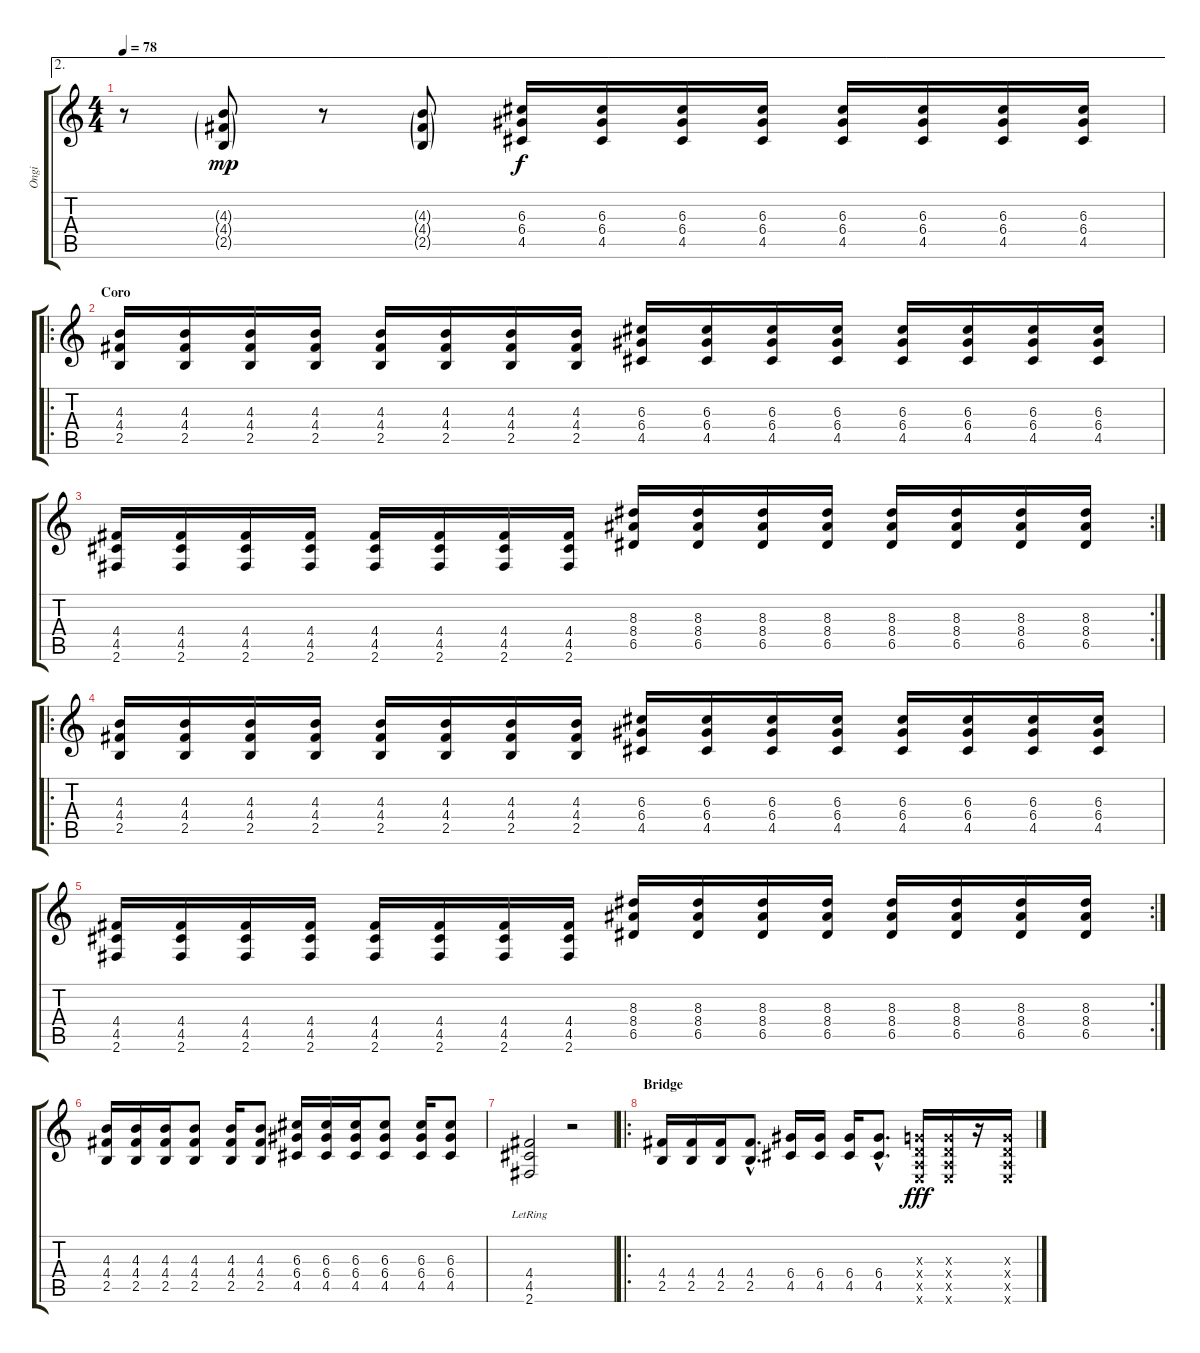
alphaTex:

\track ("Ongi" "Ongi") {instrument distortionguitar}
\staff {score tabs}
\tuning (E4 B3 G3 D3 A2 E2) {hide}
\ae 2
\ts (4 4)
\tempo 78
\clef g2
\ks c
r.8{dy mp} (4.3{g} 4.4{g} 2.5{g}).8 r.8 (4.3{g} 4.4{g} 2.5{g}).8 (6.3 6.4 4.5).16{dy f volume 11 instrument distortionguitar} (6.3 6.4 4.5).16 (6.3 6.4 4.5).16 (6.3 6.4 4.5).16 (6.3 6.4 4.5).16 (6.3 6.4 4.5).16 (6.3 6.4 4.5).16 (6.3 6.4 4.5).16 |
\ro
\section ("" "Coro")
(4.3 4.4 2.5).16 (4.3 4.4 2.5).16 (4.3 4.4 2.5).16 (4.3 4.4 2.5).16 (4.3 4.4 2.5).16 (4.3 4.4 2.5).16 (4.3 4.4 2.5).16 (4.3 4.4 2.5).16 (6.3 6.4 4.5).16 (6.3 6.4 4.5).16 (6.3 6.4 4.5).16 (6.3 6.4 4.5).16 (6.3 6.4 4.5).16 (6.3 6.4 4.5).16 (6.3 6.4 4.5).16 (6.3 6.4 4.5).16 |
\rc 2
(4.4 4.5 2.6).16 (4.4 4.5 2.6).16 (4.4 4.5 2.6).16 (4.4 4.5 2.6).16 (4.4 4.5 2.6).16 (4.4 4.5 2.6).16 (4.4 4.5 2.6).16 (4.4 4.5 2.6).16 (8.3 8.4 6.5).16 (8.3 8.4 6.5).16 (8.3 8.4 6.5).16 (8.3 8.4 6.5).16 (8.3 8.4 6.5).16 (8.3 8.4 6.5).16 (8.3 8.4 6.5).16 (8.3 8.4 6.5).16 |
\ro
(4.3 4.4 2.5).16 (4.3 4.4 2.5).16 (4.3 4.4 2.5).16 (4.3 4.4 2.5).16 (4.3 4.4 2.5).16 (4.3 4.4 2.5).16 (4.3 4.4 2.5).16 (4.3 4.4 2.5).16 (6.3 6.4 4.5).16 (6.3 6.4 4.5).16 (6.3 6.4 4.5).16 (6.3 6.4 4.5).16 (6.3 6.4 4.5).16 (6.3 6.4 4.5).16 (6.3 6.4 4.5).16 (6.3 6.4 4.5).16 |
\rc 2
(4.4 4.5 2.6).16 (4.4 4.5 2.6).16 (4.4 4.5 2.6).16 (4.4 4.5 2.6).16 (4.4 4.5 2.6).16 (4.4 4.5 2.6).16 (4.4 4.5 2.6).16 (4.4 4.5 2.6).16 (8.3 8.4 6.5).16 (8.3 8.4 6.5).16 (8.3 8.4 6.5).16 (8.3 8.4 6.5).16 (8.3 8.4 6.5).16 (8.3 8.4 6.5).16 (8.3 8.4 6.5).16 (8.3 8.4 6.5).16 |
(4.3 4.4 2.5).16 (4.3 4.4 2.5).16 (4.3 4.4 2.5).16 (4.3 4.4 2.5).8 (4.3 4.4 2.5).16 (4.3 4.4 2.5).8 (6.3 6.4 4.5).16 (6.3 6.4 4.5).16 (6.3 6.4 4.5).16 (6.3 6.4 4.5).8 (6.3 6.4 4.5).16 (6.3 6.4 4.5).8 |
(4.4{lr} 4.5{lr} 2.6{lr}).2 r.2 |
\ro
\section ("" "Bridge")
(4.4 2.5).16 (4.4 2.5).16 (4.4 2.5).16 (4.4{hac} 2.5{hac}).8{d} (6.4 4.5).16 (6.4 4.5).16 (6.4 4.5).16 (6.4{hac} 4.5{hac}).8{d} (0.3{x} 0.4{x} 0.5{x} 0.6{x}).16{dy fff} (0.3{x} 0.4{x} 0.5{x} 0.6{x}).16 r.16 (0.3{x} 0.4{x} 0.5{x} 0.6{x}).16
